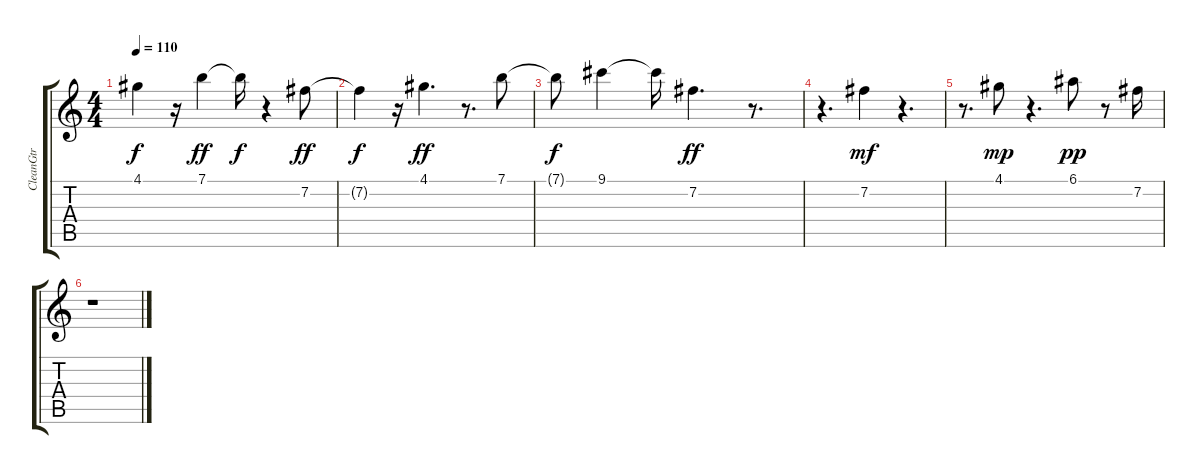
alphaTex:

\track ("CleanGtr" "CleanGtr") {instrument electricguitarclean}
\staff {score tabs}
\tuning (E4 B3 G3 D3 A2 E2) {hide}
\ts (4 4)
\tempo 110
\clef g2
\ks c
4.1{t}.4{dy f} r.16 7.1.4{dy ff} 7.1{t}.16{dy f} r.4 7.2.8{dy ff} |
7.2{t}.4{dy f} r.16 4.1.4{d dy ff} r.8{d} 7.1.8 |
7.1{t}.8{dy f} 9.1.4 9.1{t}.16 7.2.4{d dy ff} r.8{d} |
r.4{d} 7.2.4{dy mf} r.4{d} |
r.8{d} 4.1.8{dy mp} r.4{d} 6.1.8{dy pp} r.8 7.2.16 |
r.1
